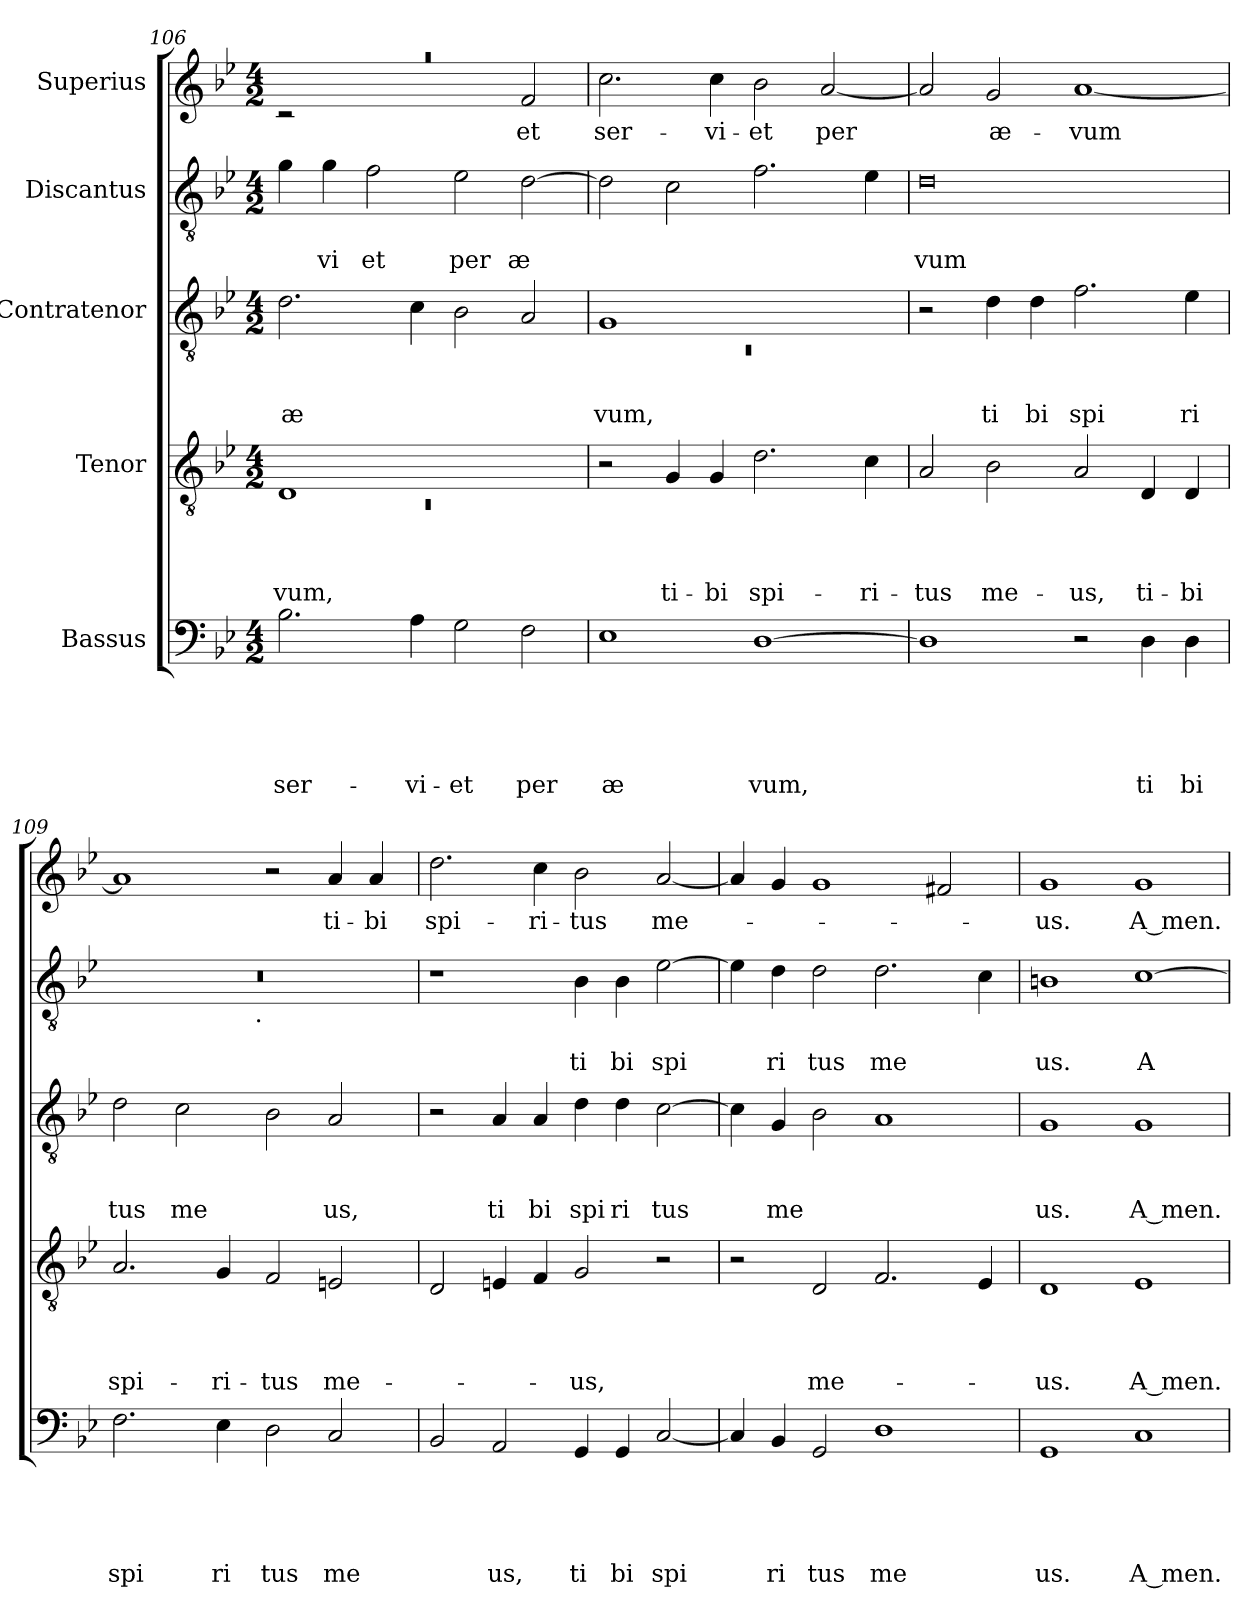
**kern	**text	**text	**text	**text	**text	**kern	**text	**text	**text	**text	**kern	**text	**text	**text	**kern	**text	**text	**kern	**text
*part5	*part5	*part5	*part5	*part5	*part5	*part4	*part4	*part4	*part4	*part4	*part3	*part3	*part3	*part3	*part2	*part2	*part2	*part1	*part1
*staff5	*staff5	*staff5	*staff5	*staff5	*staff5	*staff4	*staff4	*staff4	*staff4	*staff4	*staff3	*staff3	*staff3	*staff3	*staff2	*staff2	*staff2	*staff1	*staff1
*I"Bassus	*	*	*	*	*	*I"Tenor	*	*	*	*	*I"Contratenor	*	*	*	*I"Discantus	*	*	*I"Superius	*
*clefF4	*	*	*	*	*	*clefGv2	*	*	*	*	*clefGv2	*	*	*	*clefGv2	*	*	*clefG2	*
*k[b-e-]	*	*	*	*	*	*k[b-e-]	*	*	*	*	*k[b-e-]	*	*	*	*k[b-e-]	*	*	*k[b-e-]	*
*B-:	*	*	*	*	*	*B-:	*	*	*	*	*B-:	*	*	*	*B-:	*	*	*B-:	*
*M4/2	*	*	*	*	*	*M4/2	*	*	*	*	*M4/2	*	*	*	*M4/2	*	*	*M4/2	*
=106	=106	=106	=106	=106	=106	=106	=106	=106	=106	=106	=106	=106	=106	=106	=106	=106	=106	=106	=106
*	*	*	*	*	*	*^	*	*	*	*	*	*	*	*	*	*	*	*	*
!	!	!	!	!	!LO:LY:b	!	!LO:N:vis=1	!	!	!	!LO:LY:b	!	!	!	!LO:LY:b	!	!	!	!LO:N:vis=1	!
*	*	*	*	*	*	*	*	*	*	*	*	*	*	*	*	*	*	*	*^	*
2.B-\	.	.	.	.	ser-	1D	0rC	.	.	.	vum,	2.d\	.	.	æ	4g\	.	.	0raa	2rc	.
!	!	!	!	!	!	!	!	!	!	!	!	!	!	!	!	!	!	!LO:LY:b	!	!	!
.	.	.	.	.	.	.	.	.	.	.	.	.	.	.	.	4g\	.	vi	.	.	.
!	!	!	!	!	!	!	!	!	!	!	!	!	!	!	!	!	!	!LO:LY:b	!	!	!
.	.	.	.	.	.	.	.	.	.	.	.	.	.	.	.	2f\	.	et	.	1ryy	.
!	!	!	!	!	!LO:LY:b	!	!	!	!	!	!	!	!	!	!	!	!	!	!	!	!
4A\	.	.	.	.	-vi-	.	.	.	.	.	.	4c\	.	.	.	.	.	.	.	.	.
!	!	!	!	!	!LO:LY:b	!	!	!	!	!	!	!	!	!	!	!	!	!LO:LY:b	!	!	!
2G\	.	.	.	.	-et	1ryy	.	.	.	.	.	2B-\	.	.	.	2e-\	.	per	.	.	.
!	!	!	!	!	!LO:LY:b	!	!	!	!	!	!	!	!	!	!	!	!	!LO:LY:b	!	!	!LO:LY:b
2F\	.	.	.	.	per	.	.	.	.	.	.	2A/	.	.	.	[<2d\	.	æ	.	2f/	et
*	*	*	*	*	*	*v	*v	*	*	*	*	*	*	*	*	*	*	*	*	*	*
!!LO:LB:g=z
=107	=107	=107	=107	=107	=107	=107	=107	=107	=107	=107	=107	=107	=107	=107	=107	=107	=107	=107	=107	=107
*	*	*	*	*	*	*	*	*	*	*	*^	*	*	*	*	*	*	*	*	*
!	!	!	!	!	!LO:LY:b	!	!	!	!	!	!	!LO:N:vis=1	!	!	!LO:LY:b	!	!	!	!	!	!LO:LY:b
*	*	*	*	*	*	*	*	*	*	*	*	*	*	*	*	*	*	*	*v	*v	*
1E-	.	.	.	.	æ	2r	.	.	.	.	1G	0rC	.	.	vum,	2d\]	.	.	2.cc\	ser-
!	!	!	!	!	!	!	!	!	!	!LO:LY:b	!	!	!	!	!	!	!	!	!	!
.	.	.	.	.	.	4G/	.	.	.	ti-	.	.	.	.	.	2c\	.	.	.	.
!	!	!	!	!	!	!	!	!	!	!LO:LY:b	!	!	!	!	!	!	!	!	!	!LO:LY:b
.	.	.	.	.	.	4G/	.	.	.	-bi	.	.	.	.	.	.	.	.	4cc\	-vi-
!	!	!	!	!	!LO:LY:b	!	!	!	!	!LO:LY:b	!	!	!	!	!	!	!	!	!	!LO:LY:b
[>1D	.	.	.	.	vum,	2.d\	.	.	.	spi-	1ryy	.	.	.	.	2.f\	.	.	2b-\	-et
!	!	!	!	!	!	!	!	!	!	!	!	!	!	!	!	!	!	!	!	!LO:LY:b
.	.	.	.	.	.	.	.	.	.	.	.	.	.	.	.	.	.	.	[<2a/	per
!	!	!	!	!	!	!	!	!	!	!LO:LY:b	!	!	!	!	!	!	!	!	!	!
.	.	.	.	.	.	4c\	.	.	.	-ri-	.	.	.	.	.	4e-\	.	.	.	.
*	*	*	*	*	*	*	*	*	*	*	*v	*v	*	*	*	*	*	*	*	*
=108	=108	=108	=108	=108	=108	=108	=108	=108	=108	=108	=108	=108	=108	=108	=108	=108	=108	=108	=108
!	!	!	!	!	!	!	!	!	!	!LO:LY:b	!	!	!	!	!	!	!LO:LY:b	!	!
1D]	.	.	.	.	.	2A/	.	.	.	-tus	2r	.	.	.	0d	.	vum	2a/]	.
!	!	!	!	!	!	!	!	!	!	!LO:LY:b	!	!	!	!LO:LY:b	!	!	!	!	!LO:LY:b
.	.	.	.	.	.	2B-\	.	.	.	me-	4d\	.	.	ti	.	.	.	2g/	æ-
!	!	!	!	!	!	!	!	!	!	!	!	!	!	!LO:LY:b	!	!	!	!	!
.	.	.	.	.	.	.	.	.	.	.	4d\	.	.	bi	.	.	.	.	.
!	!	!	!	!	!	!	!	!	!	!LO:LY:b	!	!	!	!LO:LY:b	!	!	!	!	!LO:LY:b
2r	.	.	.	.	.	2A/	.	.	.	-us,	2.f\	.	.	spi	.	.	.	[<1a	-vum
!	!	!	!	!	!LO:LY:b	!	!	!	!	!LO:LY:b	!	!	!	!	!	!	!	!	!
4D\	.	.	.	.	ti	4D/	.	.	.	ti-	.	.	.	.	.	.	.	.	.
!	!	!	!	!	!LO:LY:b	!	!	!	!	!LO:LY:b	!	!	!	!LO:LY:b	!	!	!	!	!
4D\	.	.	.	.	bi	4D/	.	.	.	-bi	4e-\	.	.	ri	.	.	.	.	.
=109	=109	=109	=109	=109	=109	=109	=109	=109	=109	=109	=109	=109	=109	=109	=109	=109	=109	=109	=109
!	!	!	!	!	!LO:LY:b	!	!	!	!	!LO:LY:b	!	!	!	!LO:LY:b	!	!	!	!	!
*	*	*	*	*	*	*	*	*	*	*	*	*	*	*	*^	*	*	*	*
2.F\	.	.	.	.	spi	2.A/	.	.	.	spi-	2d\	.	.	tus	0r	2ryy	.	.	1a]	.
!	!	!	!	!	!	!	!	!	!	!	!	!	!	!LO:LY:b	!	!	!	!	!	!
.	.	.	.	.	.	.	.	.	.	.	2c\	.	.	me	.	4...ryy	.	.	.	.
!	!	!	!	!	!LO:LY:b	!	!	!	!	!LO:LY:b	!	!	!	!	!	!	!	!	!	!
4E-\	.	.	.	.	ri	4G/	.	.	.	-ri-	.	.	.	.	.	.	.	.	.	.
!	!	!	!	!	!	!	!	!	!	!	!	!	!	!	!	!LO:TX:b:t=.	!	!	!	!
.	.	.	.	.	.	.	.	.	.	.	.	.	.	.	.	1ryy	.	.	.	.
!	!	!	!	!	!LO:LY:b	!	!	!	!	!LO:LY:b	!	!	!	!	!	!	!	!	!	!
2D\	.	.	.	.	tus	2F/	.	.	.	-tus	2B-\	.	.	.	.	.	.	.	2r	.
!	!	!	!	!	!LO:LY:b	!	!	!	!	!LO:LY:b	!	!	!	!LO:LY:b	!	!	!	!	!	!LO:LY:b
2C/	.	.	.	.	me	2En/	.	.	.	me-	2A/	.	.	us,	.	.	.	.	4a/	ti-
!	!	!	!	!	!	!	!	!	!	!	!	!	!	!	!	!	!	!	!	!LO:LY:b
.	.	.	.	.	.	.	.	.	.	.	.	.	.	.	.	.	.	.	4a/	-bi
.	.	.	.	.	.	.	.	.	.	.	.	.	.	.	.	32ryy	.	.	.	.
=110	=110	=110	=110	=110	=110	=110	=110	=110	=110	=110	=110	=110	=110	=110	=110	=110	=110	=110	=110	=110
!	!	!	!	!	!	!	!	!	!	!	!	!	!	!	!	!	!	!	!	!LO:LY:b
*	*	*	*	*	*	*	*	*	*	*	*	*	*	*	*v	*v	*	*	*	*
2BB-/	.	.	.	.	.	2D/	.	.	.	.	2r	.	.	.	1r	.	.	2.dd\	spi-
!	!	!	!	!	!LO:LY:b	!	!	!	!	!	!	!	!	!LO:LY:b	!	!	!	!	!
2AA/	.	.	.	.	us,	4En/	.	.	.	.	4A/	.	.	ti	.	.	.	.	.
!	!	!	!	!	!	!	!	!	!	!	!	!	!	!LO:LY:b	!	!	!	!	!LO:LY:b
.	.	.	.	.	.	4F/	.	.	.	.	4A/	.	.	bi	.	.	.	4cc\	-ri-
!	!	!	!	!	!LO:LY:b	!	!	!	!	!LO:LY:b	!	!	!	!LO:LY:b	!	!	!LO:LY:b	!	!LO:LY:b
4GG/	.	.	.	.	ti	2G/	.	.	.	-us,	4d\	.	.	spi	4B-\	.	ti	2b-\	-tus
!	!	!	!	!	!LO:LY:b	!	!	!	!	!	!	!	!	!LO:LY:b	!	!	!LO:LY:b	!	!
4GG/	.	.	.	.	bi	.	.	.	.	.	4d\	.	.	ri	4B-\	.	bi	.	.
!	!	!	!	!	!LO:LY:b	!	!	!	!	!	!	!	!	!LO:LY:b	!	!	!LO:LY:b	!	!LO:LY:b
[<2C/	.	.	.	.	spi	2r	.	.	.	.	[>2c\	.	.	tus	[>2e-\	.	spi	[<2a/	me-
=111	=111	=111	=111	=111	=111	=111	=111	=111	=111	=111	=111	=111	=111	=111	=111	=111	=111	=111	=111
4C/]	.	.	.	.	.	2r	.	.	.	.	4c\]	.	.	.	4e-\]	.	.	4a/]	.
!	!	!	!	!	!LO:LY:b	!	!	!	!	!	!	!	!	!LO:LY:b	!	!	!LO:LY:b	!	!
4BB-/	.	.	.	.	ri	.	.	.	.	.	4G/	.	.	me	4d\	.	ri	4g/	.
!	!	!	!	!	!LO:LY:b	!	!	!	!	!LO:LY:b	!	!	!	!	!	!	!LO:LY:b	!	!
2GG/	.	.	.	.	tus	2D/	.	.	.	me-	2B-\	.	.	.	2d\	.	tus	1g	.
!	!	!	!	!	!LO:LY:b	!	!	!	!	!	!	!	!	!	!	!	!LO:LY:b	!	!
1D	.	.	.	.	me	2.F/	.	.	.	.	1A	.	.	.	2.d\	.	me	.	.
.	.	.	.	.	.	.	.	.	.	.	.	.	.	.	.	.	.	2f#/	.
.	.	.	.	.	.	4E-/	.	.	.	.	.	.	.	.	4c\	.	.	.	.
=112	=112	=112	=112	=112	=112	=112	=112	=112	=112	=112	=112	=112	=112	=112	=112	=112	=112	=112	=112
!	!	!	!	!	!LO:LY:b	!	!	!	!	!LO:LY:b	!	!	!	!LO:LY:b	!	!	!LO:LY:b	!	!LO:LY:b
1GG	.	.	.	.	us.	1D	.	.	.	-us.	1G	.	.	us.	1Bn	.	us.	1g	-us.
!	!	!	!	!	!LO:LY:b	!	!	!	!	!LO:LY:b	!	!	!	!LO:LY:b	!	!	!LO:LY:b	!	!LO:LY:b
1C	.	.	.	.	A men.	1E-	.	.	.	A men.-	1G	.	.	A men.	[>1c	.	A	1g	A men.-
=	=	=	=	=	=	=	=	=	=	=	=	=	=	=	=	=	=	=	=
*-	*-	*-	*-	*-	*-	*-	*-	*-	*-	*-	*-	*-	*-	*-	*-	*-	*-	*-	*-
